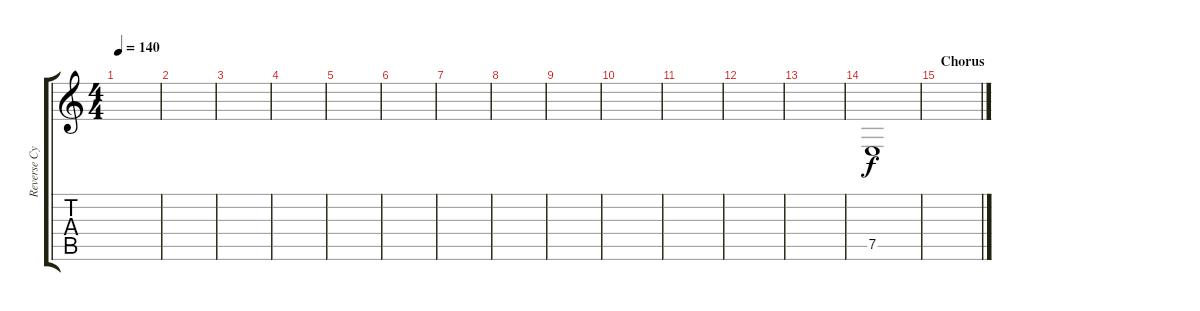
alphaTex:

\track ("Reverse Cymbal" "Reverse Cy") {instrument reversecymbal}
\staff {score tabs}
\tuning (E4 B3 G3 D3 A2 E2) {hide}
\ts (4 4)
\tempo 140
\clef g2
\ks c
|
|
|
|
|
|
|
|
|
|
|
|
|
7.5.1 |
\section ("" "Chorus")
